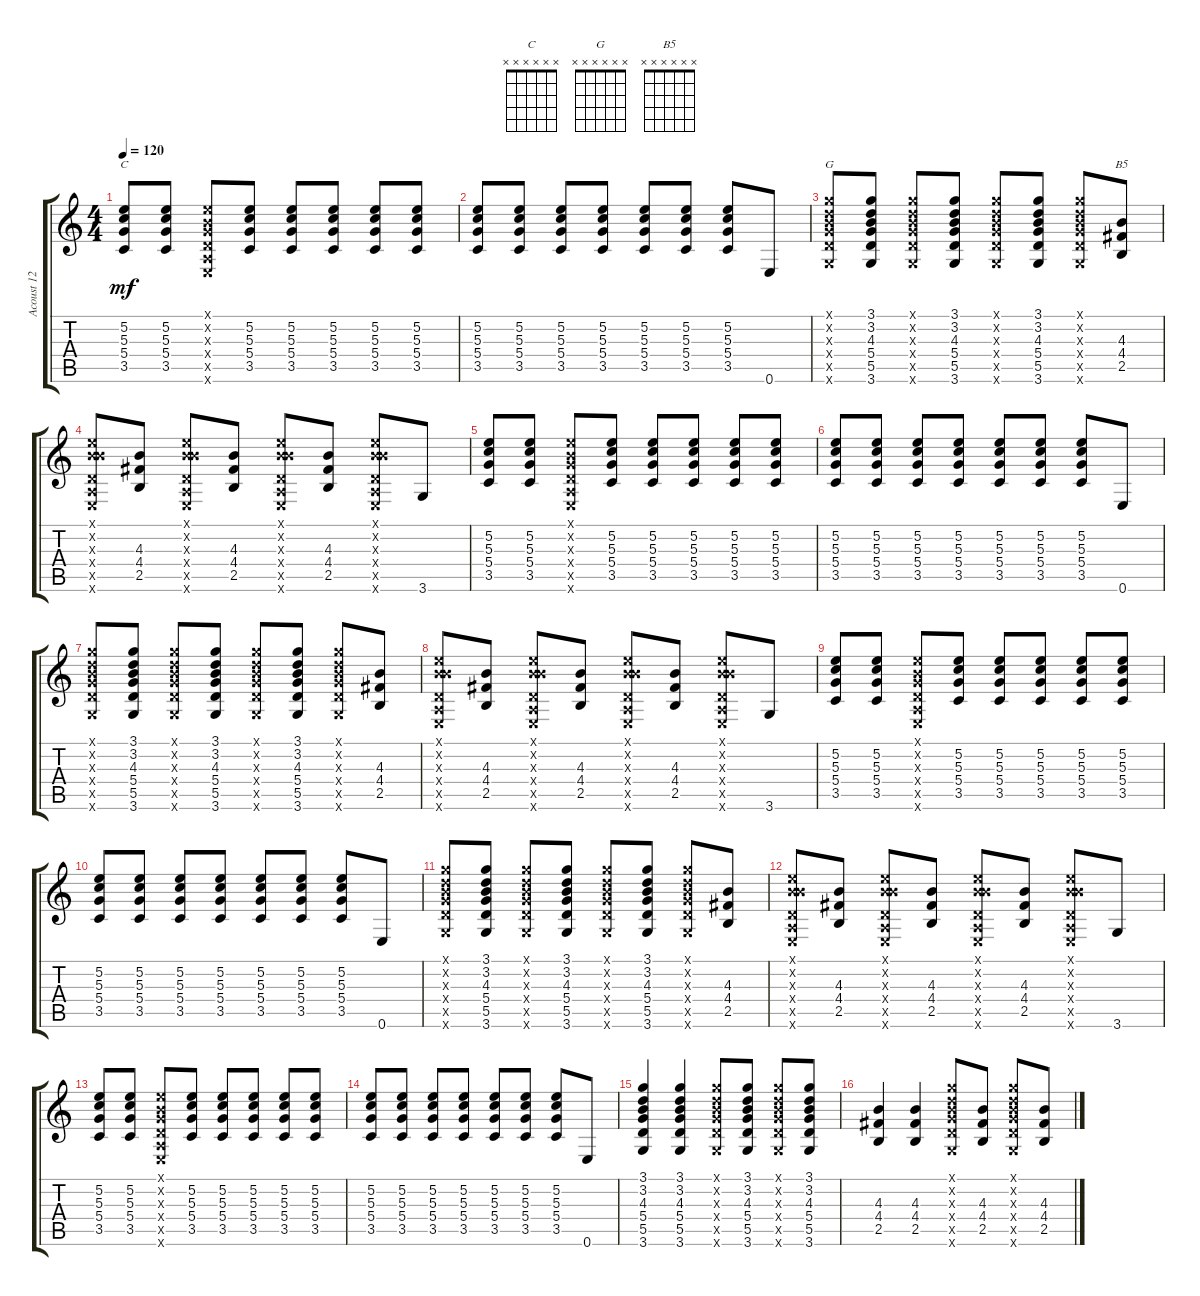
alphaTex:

\track ("Acoust 12 string" "Acoust 12 ") {instrument acousticguitarsteel}
\staff {score tabs}
\tuning (E4 B3 G3 D3 A2 E2) {hide}
\chord ("C" x x x x x x) {firstfret 0}
\chord ("G" x x x x x x) {firstfret 0}
\chord ("B5" x x x x x x) {firstfret 0}
\ts (4 4)
\tempo 120
\clef g2
\ks c
(5.2 5.3 5.4 3.5).8{ch "C" dy mf} (5.2 5.3 5.4 3.5).8 (0.1{x} 0.2{x} 0.3{x} 0.4{x} 0.5{x} 0.6{x}).8 (5.2 5.3 5.4 3.5).8 (5.2 5.3 5.4 3.5).8 (5.2 5.3 5.4 3.5).8 (5.2 5.3 5.4 3.5).8 (5.2 5.3 5.4 3.5).8 |
(5.2 5.3 5.4 3.5).8 (5.2 5.3 5.4 3.5).8 (5.2 5.3 5.4 3.5).8 (5.2 5.3 5.4 3.5).8 (5.2 5.3 5.4 3.5).8 (5.2 5.3 5.4 3.5).8 (5.2 5.3 5.4 3.5).8 0.6.8 |
(3.1{x} 3.2{x} 4.3{x} 5.4{x} 5.5{x} 3.6{x}).8{ch "G"} (3.1 3.2 4.3 5.4 5.5 3.6).8 (3.1{x} 3.2{x} 4.3{x} 5.4{x} 5.5{x} 3.6{x}).8 (3.1 3.2 4.3 5.4 5.5 3.6).8 (3.1{x} 3.2{x} 4.3{x} 5.4{x} 5.5{x} 3.6{x}).8 (3.1 3.2 4.3 5.4 5.5 3.6).8 (3.1{x} 3.2{x} 4.3{x} 5.4{x} 5.5{x} 3.6{x}).8 (4.3 4.4 2.5).8{ch "B5"} |
(0.1{x} 0.2{x} 4.3{x} 0.4{x} 0.5{x} 0.6{x}).8 (4.3 4.4 2.5).8 (0.1{x} 0.2{x} 4.3{x} 0.4{x} 0.5{x} 0.6{x}).8 (4.3 4.4 2.5).8 (0.1{x} 0.2{x} 4.3{x} 0.4{x} 0.5{x} 0.6{x}).8 (4.3 4.4 2.5).8 (0.1{x} 0.2{x} 4.3{x} 0.4{x} 0.5{x} 0.6{x}).8 3.6.8 |
(5.2 5.3 5.4 3.5).8 (5.2 5.3 5.4 3.5).8 (0.1{x} 0.2{x} 0.3{x} 0.4{x} 0.5{x} 0.6{x}).8 (5.2 5.3 5.4 3.5).8 (5.2 5.3 5.4 3.5).8 (5.2 5.3 5.4 3.5).8 (5.2 5.3 5.4 3.5).8 (5.2 5.3 5.4 3.5).8 |
(5.2 5.3 5.4 3.5).8 (5.2 5.3 5.4 3.5).8 (5.2 5.3 5.4 3.5).8 (5.2 5.3 5.4 3.5).8 (5.2 5.3 5.4 3.5).8 (5.2 5.3 5.4 3.5).8 (5.2 5.3 5.4 3.5).8 0.6.8 |
(3.1{x} 3.2{x} 4.3{x} 5.4{x} 5.5{x} 3.6{x}).8 (3.1 3.2 4.3 5.4 5.5 3.6).8 (3.1{x} 3.2{x} 4.3{x} 5.4{x} 5.5{x} 3.6{x}).8 (3.1 3.2 4.3 5.4 5.5 3.6).8 (3.1{x} 3.2{x} 4.3{x} 5.4{x} 5.5{x} 3.6{x}).8 (3.1 3.2 4.3 5.4 5.5 3.6).8 (3.1{x} 3.2{x} 4.3{x} 5.4{x} 5.5{x} 3.6{x}).8 (4.3 4.4 2.5).8 |
(0.1{x} 0.2{x} 4.3{x} 0.4{x} 0.5{x} 0.6{x}).8 (4.3 4.4 2.5).8 (0.1{x} 0.2{x} 4.3{x} 0.4{x} 0.5{x} 0.6{x}).8 (4.3 4.4 2.5).8 (0.1{x} 0.2{x} 4.3{x} 0.4{x} 0.5{x} 0.6{x}).8 (4.3 4.4 2.5).8 (0.1{x} 0.2{x} 4.3{x} 0.4{x} 0.5{x} 0.6{x}).8 3.6.8 |
(5.2 5.3 5.4 3.5).8 (5.2 5.3 5.4 3.5).8 (0.1{x} 0.2{x} 0.3{x} 0.4{x} 0.5{x} 0.6{x}).8 (5.2 5.3 5.4 3.5).8 (5.2 5.3 5.4 3.5).8 (5.2 5.3 5.4 3.5).8 (5.2 5.3 5.4 3.5).8 (5.2 5.3 5.4 3.5).8 |
(5.2 5.3 5.4 3.5).8 (5.2 5.3 5.4 3.5).8 (5.2 5.3 5.4 3.5).8 (5.2 5.3 5.4 3.5).8 (5.2 5.3 5.4 3.5).8 (5.2 5.3 5.4 3.5).8 (5.2 5.3 5.4 3.5).8 0.6.8 |
(3.1{x} 3.2{x} 4.3{x} 5.4{x} 5.5{x} 3.6{x}).8 (3.1 3.2 4.3 5.4 5.5 3.6).8 (3.1{x} 3.2{x} 4.3{x} 5.4{x} 5.5{x} 3.6{x}).8 (3.1 3.2 4.3 5.4 5.5 3.6).8 (3.1{x} 3.2{x} 4.3{x} 5.4{x} 5.5{x} 3.6{x}).8 (3.1 3.2 4.3 5.4 5.5 3.6).8 (3.1{x} 3.2{x} 4.3{x} 5.4{x} 5.5{x} 3.6{x}).8 (4.3 4.4 2.5).8 |
(0.1{x} 0.2{x} 4.3{x} 0.4{x} 0.5{x} 0.6{x}).8 (4.3 4.4 2.5).8 (0.1{x} 0.2{x} 4.3{x} 0.4{x} 0.5{x} 0.6{x}).8 (4.3 4.4 2.5).8 (0.1{x} 0.2{x} 4.3{x} 0.4{x} 0.5{x} 0.6{x}).8 (4.3 4.4 2.5).8 (0.1{x} 0.2{x} 4.3{x} 0.4{x} 0.5{x} 0.6{x}).8 3.6.8 |
(5.2 5.3 5.4 3.5).8 (5.2 5.3 5.4 3.5).8 (0.1{x} 0.2{x} 0.3{x} 0.4{x} 0.5{x} 0.6{x}).8 (5.2 5.3 5.4 3.5).8 (5.2 5.3 5.4 3.5).8 (5.2 5.3 5.4 3.5).8 (5.2 5.3 5.4 3.5).8 (5.2 5.3 5.4 3.5).8 |
(5.2 5.3 5.4 3.5).8 (5.2 5.3 5.4 3.5).8 (5.2 5.3 5.4 3.5).8 (5.2 5.3 5.4 3.5).8 (5.2 5.3 5.4 3.5).8 (5.2 5.3 5.4 3.5).8 (5.2 5.3 5.4 3.5).8 0.6.8 |
(3.1 3.2 4.3 5.4 5.5 3.6).4 (3.1 3.2 4.3 5.4 5.5 3.6).4 (3.1{x} 3.2{x} 4.3{x} 5.4{x} 5.5{x} 3.6{x}).8 (3.1 3.2 4.3 5.4 5.5 3.6).8 (3.1{x} 3.2{x} 4.3{x} 5.4{x} 5.5{x} 3.6{x}).8 (3.1 3.2 4.3 5.4 5.5 3.6).8 |
(4.3 4.4 2.5).4 (4.3 4.4 2.5).4 (3.1{x} 3.2{x} 4.3{x} 5.4{x} 5.5{x} 3.6{x}).8 (4.3 4.4 2.5).8 (3.1{x} 3.2{x} 4.3{x} 5.4{x} 5.5{x} 3.6{x}).8 (4.3 4.4 2.5).8
